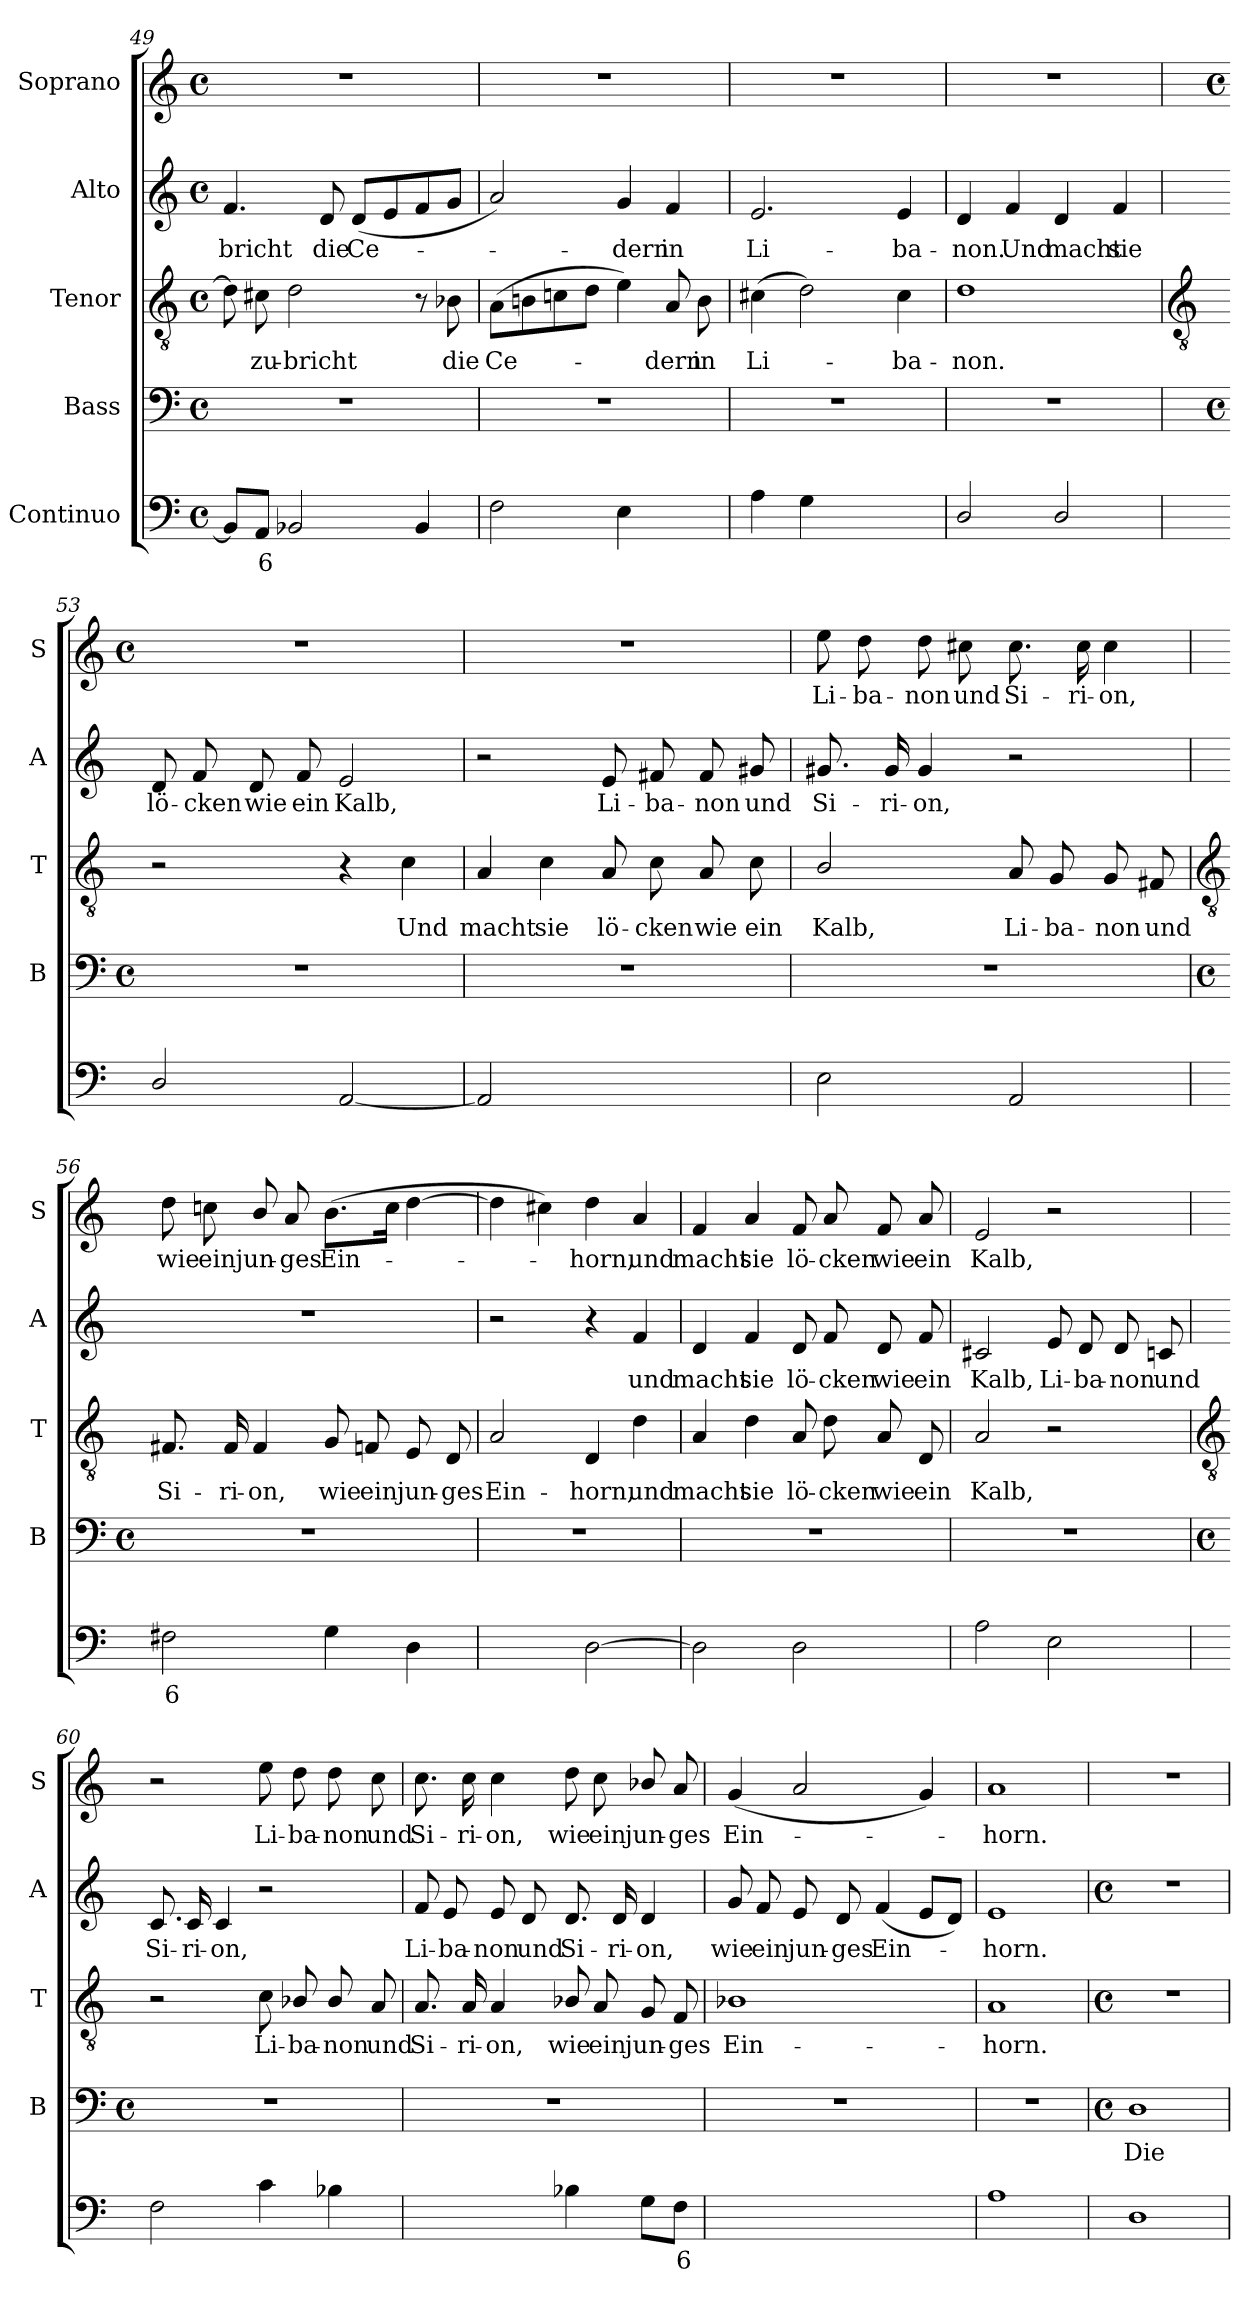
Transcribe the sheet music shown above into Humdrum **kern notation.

**kern	**text	**kern	**text	**kern	**text	**kern	**text	**kern	**text
*part5	*part5	*part4	*part4	*part3	*part3	*part2	*part2	*part1	*part1
*staff5	*staff5	*staff4	*staff4	*staff3	*staff3	*staff2	*staff2	*staff1	*staff1
*I"Continuo	*	*I"Bass	*	*I"Tenor	*	*I"Alto	*	*I"Soprano	*
*	*	*I'B	*	*I'T	*	*I'A	*	*I'S	*
*clefF4	*	*clefF4	*	*clefGv2	*	*clefG2	*	*clefG2	*
*k[]	*	*k[]	*	*k[]	*	*k[]	*	*k[]	*
*C:	*	*C:	*	*C:	*	*C:	*	*C:	*
*M4/4	*	*M4/4	*	*M4/4	*	*M4/4	*	*M4/4	*
*met(c)	*	*met(c)	*	*met(c)	*	*met(c)	*	*met(c)	*
=49	=49	=49	=49	=49	=49	=49	=49	=49	=49
!	!	!	!	!	!	!	!LO:LY:b	!	!
8BB-L]	.	1r	.	8d]	.	4.f	-bricht	1r	.
!	!LO:LY:b	!	!	!	!LO:LY:b	!	!	!	!
8AAJ	6	.	.	8c#X	zu-	.	.	.	.
!	!	!	!	!	!LO:LY:b	!	!	!	!
2BB-	.	.	.	2d	-bricht	.	.	.	.
!	!	!	!	!	!	!	!LO:LY:b	!	!
.	.	.	.	.	.	8d	die	.	.
!	!	!	!	!	!	!	!LO:LY:b	!	!
.	.	.	.	.	.	(<8dL	Ce-	.	.
.	.	.	.	.	.	8e	.	.	.
4BB-	.	.	.	8r	.	8f	.	.	.
!	!	!	!	!	!LO:LY:b	!	!	!	!
.	.	.	.	8B-X	die	8gJ	.	.	.
=50	=50	=50	=50	=50	=50	=50	=50	=50	=50
!	!	!	!	!	!LO:LY:b	!	!	!	!
2F	.	1r	.	(>8AL	Ce-	2a)	.	1r	.
.	.	.	.	8Bn	.	.	.	.	.
.	.	.	.	8cn	.	.	.	.	.
.	.	.	.	8dJ	.	.	.	.	.
!	!	!	!	!	!	!	!LO:LY:b	!	!
4E	.	.	.	4e)	.	4g	dern	.	.
!	!LO:LY:b	!	!	!	!LO:LY:b	!	!LO:LY:b	!	!
[8DLyy	5	.	.	8A	dern	4f	in	.	.
!	!LO:LY:b	!	!	!	!LO:LY:b	!	!	!	!
8DJyy]	6	.	.	8B	in	.	.	.	.
=51	=51	=51	=51	=51	=51	=51	=51	=51	=51
!	!	!	!	!	!LO:LY:b	!	!LO:LY:b	!	!
4A	.	1r	.	(>4c#X	Li-	2.e	Li-	1r	.
4G	.	.	.	2d)	.	.	.	.	.
!	!LO:LY:b	!	!	!	!	!	!	!	!
[4Ayy	4	.	.	.	.	.	.	.	.
!	!	!	!	!	!LO:LY:b	!	!LO:LY:b	!	!
4Ayy]	.	.	.	4c#	ba-	4e	-ba-	.	.
=52	=52	=52	=52	=52	=52	=52	=52	=52	=52
!	!	!	!	!	!LO:LY:b	!	!LO:LY:b	!	!
2D/	.	1r	.	1d	-non.	4d	-non.	1r	.
!	!	!	!	!	!	!	!LO:LY:b	!	!
.	.	.	.	.	.	4f	Und	.	.
!	!	!	!	!	!	!	!LO:LY:b	!	!
2D/	.	.	.	.	.	4d	macht	.	.
!	!	!	!	!	!	!	!LO:LY:b	!	!
.	.	.	.	.	.	4f	sie	.	.
!!LO:LB:g=z
=53	=53	=53	=53	=53	=53	=53	=53	=53	=53
*	*	*	*	*clefGv2	*	*	*	*	*
*	*	*	*	*	*	*	*	*k[]	*
*	*	*	*	*	*	*	*	*C:	*
*	*	*M4/4	*	*	*	*	*	*M4/4	*
*	*	*met(c)	*	*	*	*	*	*met(c)	*
!	!	!	!	!	!	!	!LO:LY:b	!	!
2D/	.	1r	.	2r	.	8d	lö-	1r	.
!	!	!	!	!	!	!	!LO:LY:b	!	!
.	.	.	.	.	.	8f	-cken	.	.
!	!	!	!	!	!	!	!LO:LY:b	!	!
.	.	.	.	.	.	8d	wie	.	.
!	!	!	!	!	!	!	!LO:LY:b	!	!
.	.	.	.	.	.	8f	ein	.	.
!	!	!	!	!	!	!	!LO:LY:b	!	!
[2AA	.	.	.	4r	.	2e	Kalb,	.	.
!	!	!	!	!	!LO:LY:b	!	!	!	!
.	.	.	.	4c	Und	.	.	.	.
=54	=54	=54	=54	=54	=54	=54	=54	=54	=54
!	!	!	!	!	!LO:LY:b	!	!	!	!
2AA]	.	1r	.	4A	macht	2r	.	1r	.
!	!	!	!	!	!LO:LY:b	!	!	!	!
.	.	.	.	4c	sie	.	.	.	.
!	!LO:LY:b	!	!	!	!LO:LY:b	!	!LO:LY:b	!	!
[4AAyy	5	.	.	8A	lö-	8e	Li-	.	.
!	!	!	!	!	!LO:LY:b	!	!LO:LY:b	!	!
.	.	.	.	8c	-cken	8f#X	-ba-	.	.
!	!LO:LY:b	!	!	!	!LO:LY:b	!	!LO:LY:b	!	!
4AAyy]	6	.	.	8A	wie	8f#	-non	.	.
!	!	!	!	!	!LO:LY:b	!	!LO:LY:b	!	!
.	.	.	.	8c	ein	8g#X	und	.	.
=55	=55	=55	=55	=55	=55	=55	=55	=55	=55
!	!	!	!	!	!LO:LY:b	!	!LO:LY:b	!	!LO:LY:b
2E	.	1r	.	2B/	Kalb,	8.g#X	Si-	8ee	Li-
!	!	!	!	!	!	!	!	!	!LO:LY:b
.	.	.	.	.	.	.	.	8dd	-ba-
!	!	!	!	!	!	!	!LO:LY:b	!	!
.	.	.	.	.	.	16g#	-ri-	.	.
!	!	!	!	!	!	!	!LO:LY:b	!	!LO:LY:b
.	.	.	.	.	.	4g#	-on,	8dd	-non
!	!	!	!	!	!	!	!	!	!LO:LY:b
.	.	.	.	.	.	.	.	8cc#X	und
!	!	!	!	!	!LO:LY:b	!	!	!	!LO:LY:b
2AA	.	.	.	8A	Li-	2r	.	8.cc#	Si-
!	!	!	!	!	!LO:LY:b	!	!	!	!
.	.	.	.	8G	-ba-	.	.	.	.
!	!	!	!	!	!	!	!	!	!LO:LY:b
.	.	.	.	.	.	.	.	16cc#	-ri-
!	!	!	!	!	!LO:LY:b	!	!	!	!LO:LY:b
.	.	.	.	8G	-non	.	.	4cc#	-on,
!	!	!	!	!	!LO:LY:b	!	!	!	!
.	.	.	.	8F#X	und	.	.	.	.
!!LO:LB:g=z
=56	=56	=56	=56	=56	=56	=56	=56	=56	=56
*	*	*	*	*clefGv2	*	*	*	*	*
*	*	*M4/4	*	*	*	*	*	*	*
*	*	*met(c)	*	*	*	*	*	*	*
!	!LO:LY:b	!	!	!	!LO:LY:b	!	!	!	!LO:LY:b
2F#X	6	1r	.	8.F#X	Si-	1r	.	8dd	wie
!	!	!	!	!	!	!	!	!	!LO:LY:b
.	.	.	.	.	.	.	.	8ccn	ein
!	!	!	!	!	!LO:LY:b	!	!	!	!
.	.	.	.	16F#	-ri-	.	.	.	.
!	!	!	!	!	!LO:LY:b	!	!	!	!LO:LY:b
.	.	.	.	4F#	-on,	.	.	8b/	jun-
!	!	!	!	!	!	!	!	!	!LO:LY:b
.	.	.	.	.	.	.	.	8a	-ges
!	!	!	!	!	!LO:LY:b	!	!	!	!LO:LY:b
4G	.	.	.	8G	wie	.	.	(>8.bL	Ein-
!	!	!	!	!	!LO:LY:b	!	!	!	!
.	.	.	.	8Fn	ein	.	.	.	.
.	.	.	.	.	.	.	.	16ccJ	.
!	!	!	!	!	!LO:LY:b	!	!	!	!
4D	.	.	.	8E	jun-	.	.	[4dd	.
!	!	!	!	!	!LO:LY:b	!	!	!	!
.	.	.	.	8D	-ges	.	.	.	.
=57	=57	=57	=57	=57	=57	=57	=57	=57	=57
!	!LO:LY:b	!	!	!	!LO:LY:b	!	!	!	!
[4Ayy	4	1r	.	2A	Ein-	2r	.	4dd]	.
4Ayy]	.	.	.	.	.	.	.	4cc#X)	.
!	!	!	!	!	!LO:LY:b	!	!	!	!LO:LY:b
[2D	.	.	.	4D	-horn,	4r	.	4dd	horn,
!	!	!	!	!	!LO:LY:b	!	!LO:LY:b	!	!LO:LY:b
.	.	.	.	4d	und	4f	und	4a	und
=58	=58	=58	=58	=58	=58	=58	=58	=58	=58
!	!	!	!	!	!LO:LY:b	!	!LO:LY:b	!	!LO:LY:b
2D]	.	1r	.	4A	macht	4d	macht	4f	macht
!	!	!	!	!	!LO:LY:b	!	!LO:LY:b	!	!LO:LY:b
.	.	.	.	4d	sie	4f	sie	4a	sie
!	!	!	!	!	!LO:LY:b	!	!LO:LY:b	!	!LO:LY:b
2D	.	.	.	8A	lö-	8d	lö-	8f	lö-
!	!	!	!	!	!LO:LY:b	!	!LO:LY:b	!	!LO:LY:b
.	.	.	.	8d	-cken	8f	-cken	8a	-cken
!	!	!	!	!	!LO:LY:b	!	!LO:LY:b	!	!LO:LY:b
.	.	.	.	8A	wie	8d	wie	8f	wie
!	!	!	!	!	!LO:LY:b	!	!LO:LY:b	!	!LO:LY:b
.	.	.	.	8D	ein	8f	ein	8a	ein
=59	=59	=59	=59	=59	=59	=59	=59	=59	=59
!	!	!	!	!	!LO:LY:b	!	!LO:LY:b	!	!LO:LY:b
2A	.	1r	.	2A	Kalb,	2c#X	Kalb,	2e	Kalb,
!	!	!	!	!	!	!	!LO:LY:b	!	!
2E	.	.	.	2r	.	8e	Li-	2r	.
!	!	!	!	!	!	!	!LO:LY:b	!	!
.	.	.	.	.	.	8d	-ba-	.	.
!	!	!	!	!	!	!	!LO:LY:b	!	!
.	.	.	.	.	.	8d	-non	.	.
!	!	!	!	!	!	!	!LO:LY:b	!	!
.	.	.	.	.	.	8cn	und	.	.
!!LO:LB:g=z
=60	=60	=60	=60	=60	=60	=60	=60	=60	=60
*	*	*	*	*clefGv2	*	*	*	*	*
*	*	*M4/4	*	*	*	*	*	*	*
*	*	*met(c)	*	*	*	*	*	*	*
!	!	!	!	!	!	!	!LO:LY:b	!	!
2F	.	1r	.	2r	.	8.c	Si-	2r	.
!	!	!	!	!	!	!	!LO:LY:b	!	!
.	.	.	.	.	.	16c	-ri-	.	.
!	!	!	!	!	!	!	!LO:LY:b	!	!
.	.	.	.	.	.	4c	-on,	.	.
!	!	!	!	!	!LO:LY:b	!	!	!	!LO:LY:b
4c	.	.	.	8c	Li-	2r	.	8ee	Li-
!	!	!	!	!	!LO:LY:b	!	!	!	!LO:LY:b
.	.	.	.	8B-X/	-ba-	.	.	8dd	-ba-
!	!	!	!	!	!LO:LY:b	!	!	!	!LO:LY:b
4B-X	.	.	.	8B-/	-non	.	.	8dd	-non
!	!	!	!	!	!LO:LY:b	!	!	!	!LO:LY:b
.	.	.	.	8A	und	.	.	8cc	und
=61	=61	=61	=61	=61	=61	=61	=61	=61	=61
!	!LO:LY:b	!	!	!	!LO:LY:b	!	!LO:LY:b	!	!LO:LY:b
[4Ayy	6	1r	.	8.A	Si-	8f	Li-	8.cc	Si-
!	!	!	!	!	!	!	!LO:LY:b	!	!
.	.	.	.	.	.	8e	-ba-	.	.
!	!	!	!	!	!LO:LY:b	!	!	!	!LO:LY:b
.	.	.	.	16A	-ri-	.	.	16cc	-ri-
!	!LO:LY:b	!	!	!	!LO:LY:b	!	!LO:LY:b	!	!LO:LY:b
4Ayy]	5	.	.	4A	-on,	8e	-non	4cc	-on,
!	!	!	!	!	!	!	!LO:LY:b	!	!
.	.	.	.	.	.	8d	und	.	.
!	!	!	!	!	!LO:LY:b	!	!LO:LY:b	!	!LO:LY:b
4B-X	.	.	.	8B-X/	wie	8.d	Si-	8dd	wie
!	!	!	!	!	!LO:LY:b	!	!	!	!LO:LY:b
.	.	.	.	8A	ein	.	.	8cc	ein
!	!	!	!	!	!	!	!LO:LY:b	!	!
.	.	.	.	.	.	16d	-ri-	.	.
!	!	!	!	!	!LO:LY:b	!	!LO:LY:b	!	!LO:LY:b
8GL	.	.	.	8G	jun-	4d	-on,	8b-X/	jun-
!	!LO:LY:b	!	!	!	!LO:LY:b	!	!	!	!LO:LY:b
8FJ	6	.	.	8F	-ges	.	.	8a	-ges
=62	=62	=62	=62	=62	=62	=62	=62	=62	=62
!	!LO:LY:b	!	!	!	!LO:LY:b	!	!LO:LY:b	!	!LO:LY:b
[4B-Xyy	6	1r	.	1B-X	Ein-	8g	wie	(<4g	Ein-
!	!	!	!	!	!	!	!LO:LY:b	!	!
.	.	.	.	.	.	8f	ein	.	.
!	!LO:LY:b	!	!	!	!	!	!LO:LY:b	!	!
2B-yy_	7	.	.	.	.	8e	jun-	2a	.
!	!	!	!	!	!	!	!LO:LY:b	!	!
.	.	.	.	.	.	8d	-ges	.	.
!	!	!	!	!	!	!	!LO:LY:b	!	!
.	.	.	.	.	.	(<4f	Ein-	.	.
!	!LO:LY:b	!	!	!	!	!	!	!	!
4B-yy]	6	.	.	.	.	8eL	.	4g)	.
.	.	.	.	.	.	8dJ)	.	.	.
=63	=63	=63	=63	=63	=63	=63	=63	=63	=63
!	!	!	!	!	!LO:LY:b	!	!LO:LY:b	!	!LO:LY:b
1A	.	1r	.	1A	-horn.	1e	horn.	1a	horn.
!!LO:LB:g=z
=64	=64	=64	=64	=64	=64	=64	=64	=64	=64
*	*	*k[]	*	*	*	*	*	*	*
*	*	*C:	*	*	*	*	*	*	*
*	*	*M4/4	*	*M4/4	*	*M4/4	*	*	*
*	*	*met(c)	*	*met(c)	*	*met(c)	*	*	*
!	!	!	!LO:LY:b	!	!	!	!	!	!
1D	.	1D	Die	1r	.	1r	.	1r	.
=	=	=	=	=	=	=	=	=	=
*-	*-	*-	*-	*-	*-	*-	*-	*-	*-
